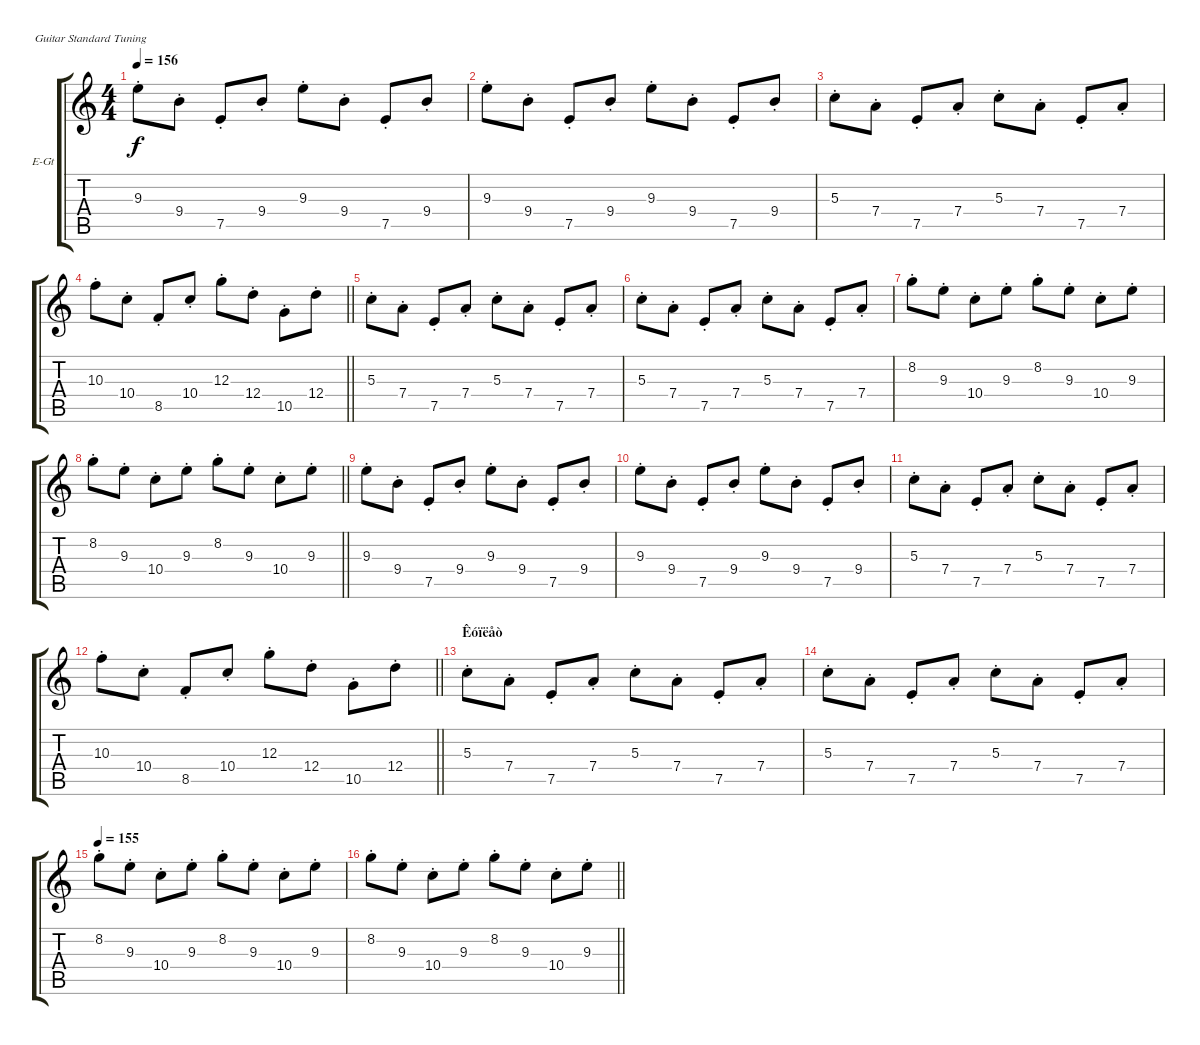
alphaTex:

\bracketExtendMode groupsimilarinstruments
\firstSystemTrackNameOrientation horizontal
\otherSystemsTrackNameOrientation horizontal
\track ("Ãèòàðà IV" "E-Gt") {instrument electricguitarclean}
\staff {score tabs}
\tuning (E4 B3 G3 D3 A2 E2)
\ts (4 4)
\tempo 156
\clef g2
\ks c
9.3{st}.8{dy f} 9.4{st}.8 7.5{st}.8 9.4{st}.8 9.3{st}.8 9.4{st}.8 7.5{st}.8 9.4{st}.8 |
9.3{st}.8 9.4{st}.8 7.5{st}.8 9.4{st}.8 9.3{st}.8 9.4{st}.8 7.5{st}.8 9.4{st}.8 |
5.3{st}.8 7.4{st}.8 7.5{st}.8 7.4{st}.8 5.3{st}.8 7.4{st}.8 7.5{st}.8 7.4{st}.8 |
\barLineRight lightlight
10.3{st}.8 10.4{st}.8 8.5{st}.8 10.4{st}.8 12.3{st}.8 12.4{st}.8 10.5{st}.8 12.4{st}.8 |
5.3{st}.8 7.4{st}.8 7.5{st}.8 7.4{st}.8 5.3{st}.8 7.4{st}.8 7.5{st}.8 7.4{st}.8 |
5.3{st}.8 7.4{st}.8 7.5{st}.8 7.4{st}.8 5.3{st}.8 7.4{st}.8 7.5{st}.8 7.4{st}.8 |
8.2{st}.8 9.3{st}.8 10.4{st}.8 9.3{st}.8 8.2{st}.8 9.3{st}.8 10.4{st}.8 9.3{st}.8 |
\barLineRight lightlight
8.2{st}.8 9.3{st}.8 10.4{st}.8 9.3{st}.8 8.2{st}.8 9.3{st}.8 10.4{st}.8 9.3{st}.8 |
9.3{st}.8 9.4{st}.8 7.5{st}.8 9.4{st}.8 9.3{st}.8 9.4{st}.8 7.5{st}.8 9.4{st}.8 |
9.3{st}.8 9.4{st}.8 7.5{st}.8 9.4{st}.8 9.3{st}.8 9.4{st}.8 7.5{st}.8 9.4{st}.8 |
5.3{st}.8 7.4{st}.8 7.5{st}.8 7.4{st}.8 5.3{st}.8 7.4{st}.8 7.5{st}.8 7.4{st}.8 |
\barLineRight lightlight
10.3{st}.8 10.4{st}.8 8.5{st}.8 10.4{st}.8 12.3{st}.8 12.4{st}.8 10.5{st}.8 12.4{st}.8 |
\section ("" "Êóïëåò")
5.3{st}.8 7.4{st}.8 7.5{st}.8 7.4{st}.8 5.3{st}.8 7.4{st}.8 7.5{st}.8 7.4{st}.8 |
5.3{st}.8 7.4{st}.8 7.5{st}.8 7.4{st}.8 5.3{st}.8 7.4{st}.8 7.5{st}.8 7.4{st}.8 |
\tempo 155
8.2{st}.8 9.3{st}.8 10.4{st}.8 9.3{st}.8 8.2{st}.8 9.3{st}.8 10.4{st}.8 9.3{st}.8 |
\barLineRight lightlight
8.2{st}.8 9.3{st}.8 10.4{st}.8 9.3{st}.8 8.2{st}.8 9.3{st}.8 10.4{st}.8 9.3{st}.8
